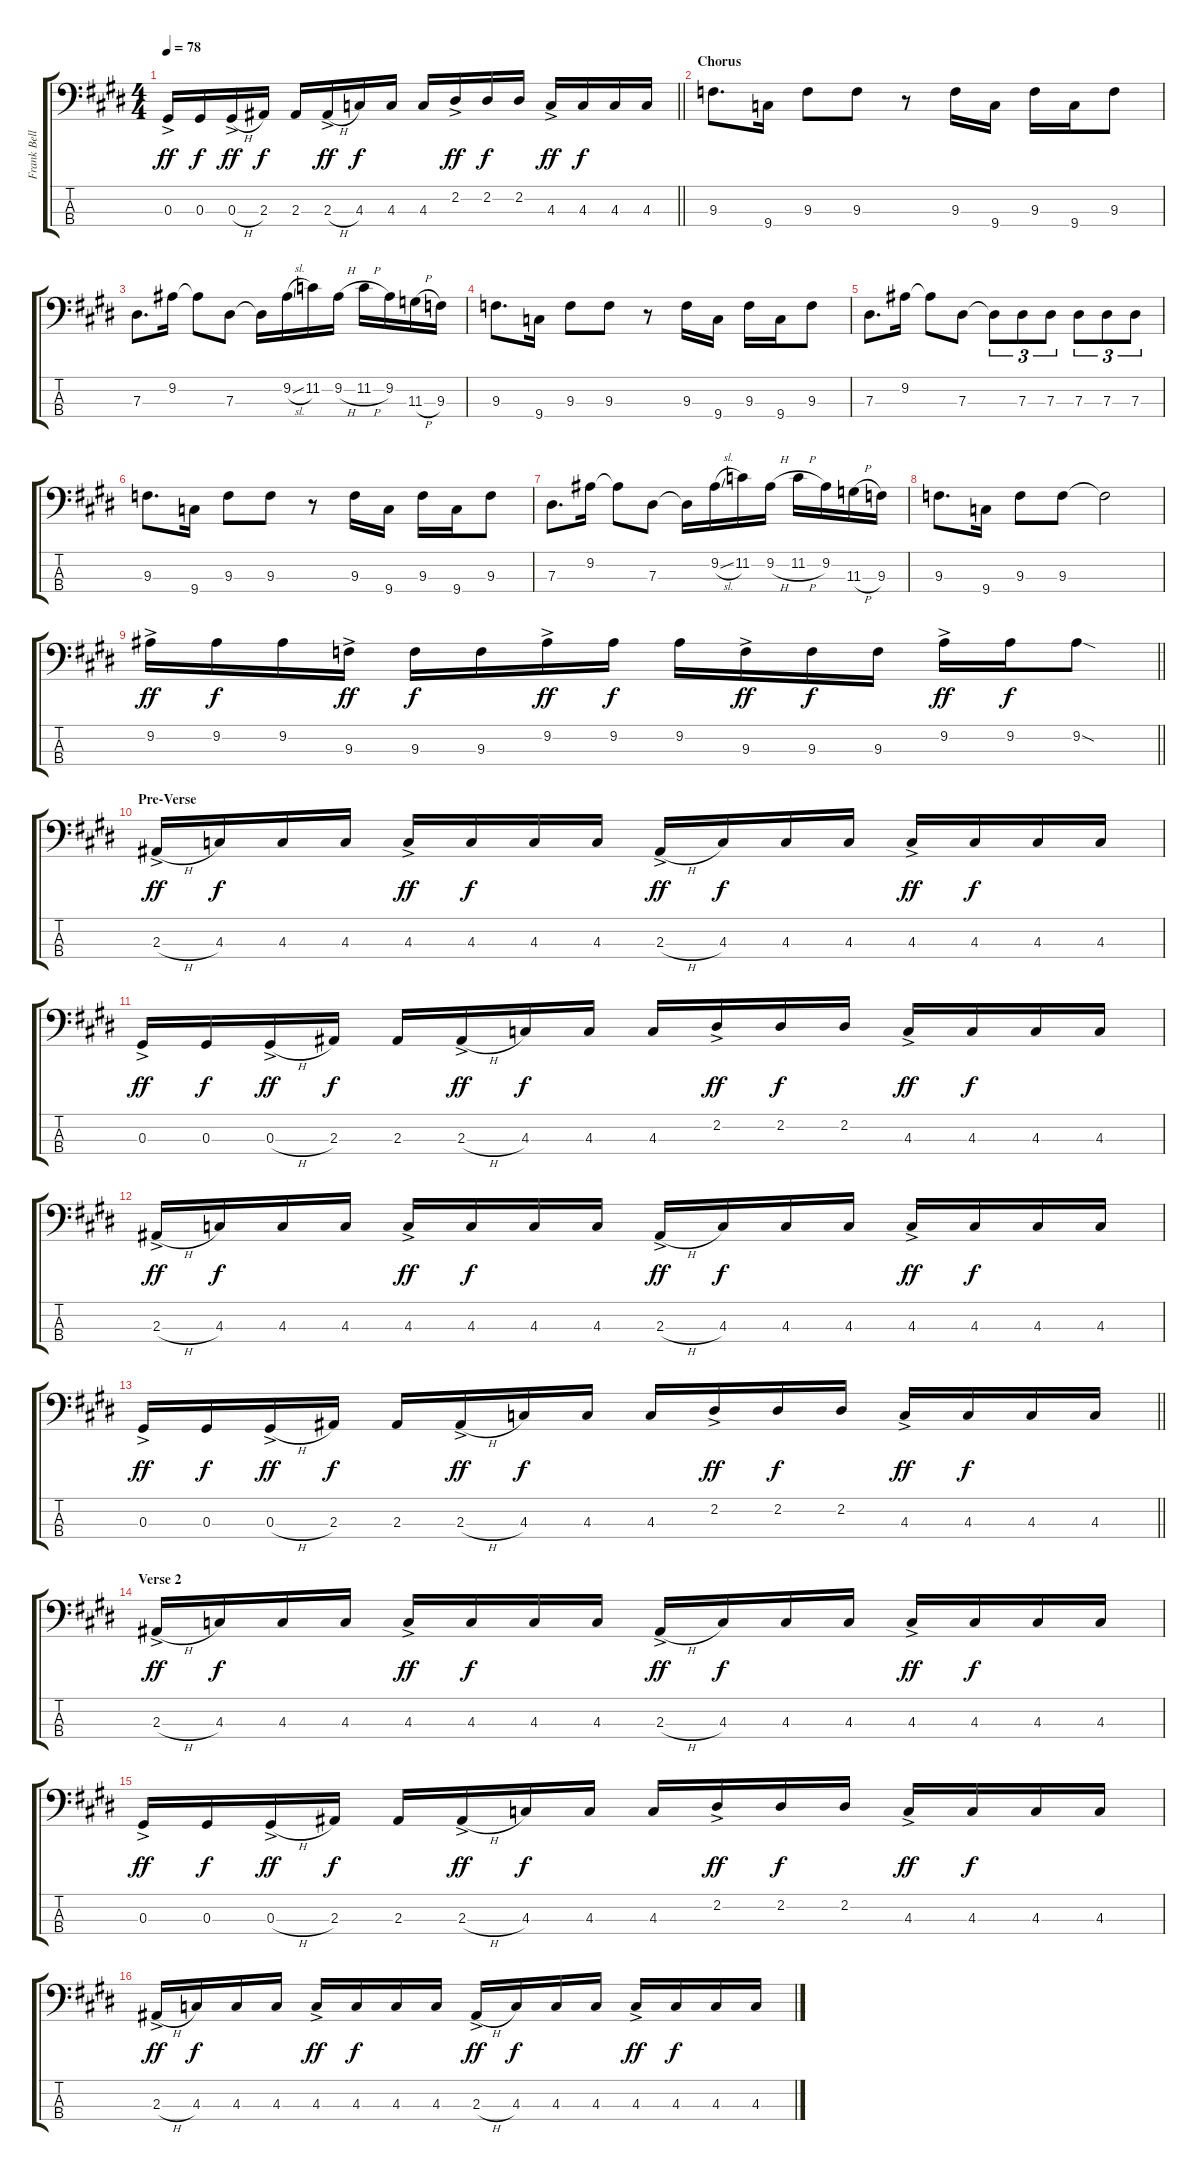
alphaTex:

\track ("Frank Bello" "Frank Bell") {instrument electricbassfinger}
\staff {score tabs}
\tuning (Gb2 Db2 Ab1 Eb1) {hide}
\ts (4 4)
\tempo 78
\clef f4
\barLineRight lightlight
\ks e
0.3{ac}.16{dy ff} 0.3.16{dy f} 0.3{h ac}.16{dy ff} 2.3.16{dy f} 2.3.16 2.3{h ac}.16{dy ff} 4.3.16{dy f} 4.3.16 4.3.16 2.2{ac}.16{dy ff} 2.2.16{dy f} 2.2.16 4.3{ac}.16{dy ff} 4.3.16{dy f} 4.3.16 4.3.16 |
\section ("" "Chorus")
9.3.8{d} 9.4.16 9.3.8 9.3.8 r.8 9.3.16 9.4.16 9.3.16 9.4.16 9.3.8 |
7.3.8{d} 9.2.16 9.2{t}.8 7.3.8 7.3{t}.16 9.2{sl}.16 11.2.16 9.2{h}.16 11.2{h}.16 9.2.16 11.3{h}.16 9.3.16 |
9.3.8{d} 9.4.16 9.3.8 9.3.8 r.8 9.3.16 9.4.16 9.3.16 9.4.16 9.3.8 |
7.3.8{d} 9.2.16 9.2{t}.8 7.3.8 7.3{t}.8{tu (3 2)} 7.3.8{tu (3 2)} 7.3.8{tu (3 2)} 7.3.8{tu (3 2)} 7.3.8{tu (3 2)} 7.3.8{tu (3 2)} |
9.3.8{d} 9.4.16 9.3.8 9.3.8 r.8 9.3.16 9.4.16 9.3.16 9.4.16 9.3.8 |
7.3.8{d} 9.2.16 9.2{t}.8 7.3.8 7.3{t}.16 9.2{sl}.16 11.2.16 9.2{h}.16 11.2{h}.16 9.2.16 11.3{h}.16 9.3.16 |
9.3.8{d} 9.4.16 9.3.8 9.3.8 9.3{t}.2 |
\barLineRight lightlight
9.2{ac}.16{dy ff} 9.2.16{dy f} 9.2.16 9.3{ac}.16{dy ff} 9.3.16{dy f} 9.3.16 9.2{ac}.16{dy ff} 9.2.16{dy f} 9.2.16 9.3{ac}.16{dy ff} 9.3.16{dy f} 9.3.16 9.2{ac}.16{dy ff} 9.2.16{dy f} 9.2{sod}.8 |
\section ("" "Pre-Verse")
2.3{h ac}.16{dy ff} 4.3.16{dy f} 4.3.16 4.3.16 4.3{ac}.16{dy ff} 4.3.16{dy f} 4.3.16 4.3.16 2.3{h ac}.16{dy ff} 4.3.16{dy f} 4.3.16 4.3.16 4.3{ac}.16{dy ff} 4.3.16{dy f} 4.3.16 4.3.16 |
0.3{ac}.16{dy ff} 0.3.16{dy f} 0.3{h ac}.16{dy ff} 2.3.16{dy f} 2.3.16 2.3{h ac}.16{dy ff} 4.3.16{dy f} 4.3.16 4.3.16 2.2{ac}.16{dy ff} 2.2.16{dy f} 2.2.16 4.3{ac}.16{dy ff} 4.3.16{dy f} 4.3.16 4.3.16 |
2.3{h ac}.16{dy ff} 4.3.16{dy f} 4.3.16 4.3.16 4.3{ac}.16{dy ff} 4.3.16{dy f} 4.3.16 4.3.16 2.3{h ac}.16{dy ff} 4.3.16{dy f} 4.3.16 4.3.16 4.3{ac}.16{dy ff} 4.3.16{dy f} 4.3.16 4.3.16 |
\barLineRight lightlight
0.3{ac}.16{dy ff} 0.3.16{dy f} 0.3{h ac}.16{dy ff} 2.3.16{dy f} 2.3.16 2.3{h ac}.16{dy ff} 4.3.16{dy f} 4.3.16 4.3.16 2.2{ac}.16{dy ff} 2.2.16{dy f} 2.2.16 4.3{ac}.16{dy ff} 4.3.16{dy f} 4.3.16 4.3.16 |
\section ("" "Verse 2")
2.3{h ac}.16{dy ff} 4.3.16{dy f} 4.3.16 4.3.16 4.3{ac}.16{dy ff} 4.3.16{dy f} 4.3.16 4.3.16 2.3{h ac}.16{dy ff} 4.3.16{dy f} 4.3.16 4.3.16 4.3{ac}.16{dy ff} 4.3.16{dy f} 4.3.16 4.3.16 |
0.3{ac}.16{dy ff} 0.3.16{dy f} 0.3{h ac}.16{dy ff} 2.3.16{dy f} 2.3.16 2.3{h ac}.16{dy ff} 4.3.16{dy f} 4.3.16 4.3.16 2.2{ac}.16{dy ff} 2.2.16{dy f} 2.2.16 4.3{ac}.16{dy ff} 4.3.16{dy f} 4.3.16 4.3.16 |
2.3{h ac}.16{dy ff} 4.3.16{dy f} 4.3.16 4.3.16 4.3{ac}.16{dy ff} 4.3.16{dy f} 4.3.16 4.3.16 2.3{h ac}.16{dy ff} 4.3.16{dy f} 4.3.16 4.3.16 4.3{ac}.16{dy ff} 4.3.16{dy f} 4.3.16 4.3.16
